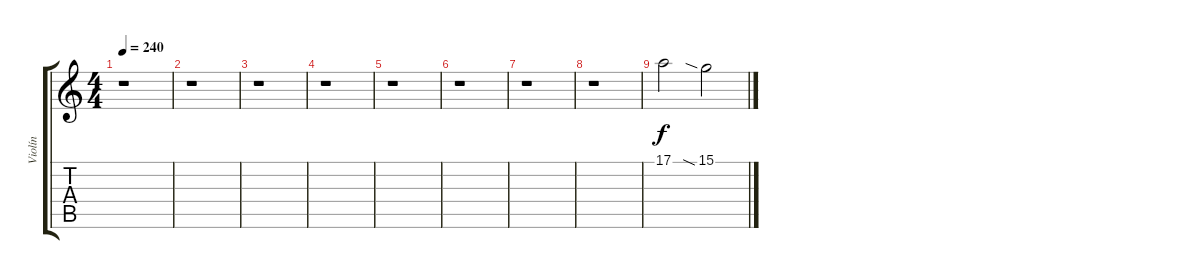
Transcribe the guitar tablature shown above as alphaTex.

\track ("Violín" "Violín") {instrument violin}
\staff {score tabs}
\tuning (E4 B3 G3 D3 A2 E2) {hide}
\ts (4 4)
\tempo 240
\clef g2
\ks c
r.1{dy f} |
r.1 |
r.1 |
r.1 |
r.1 |
r.1 |
r.1 |
r.1 |
17.1.2 15.1{sia}.2
